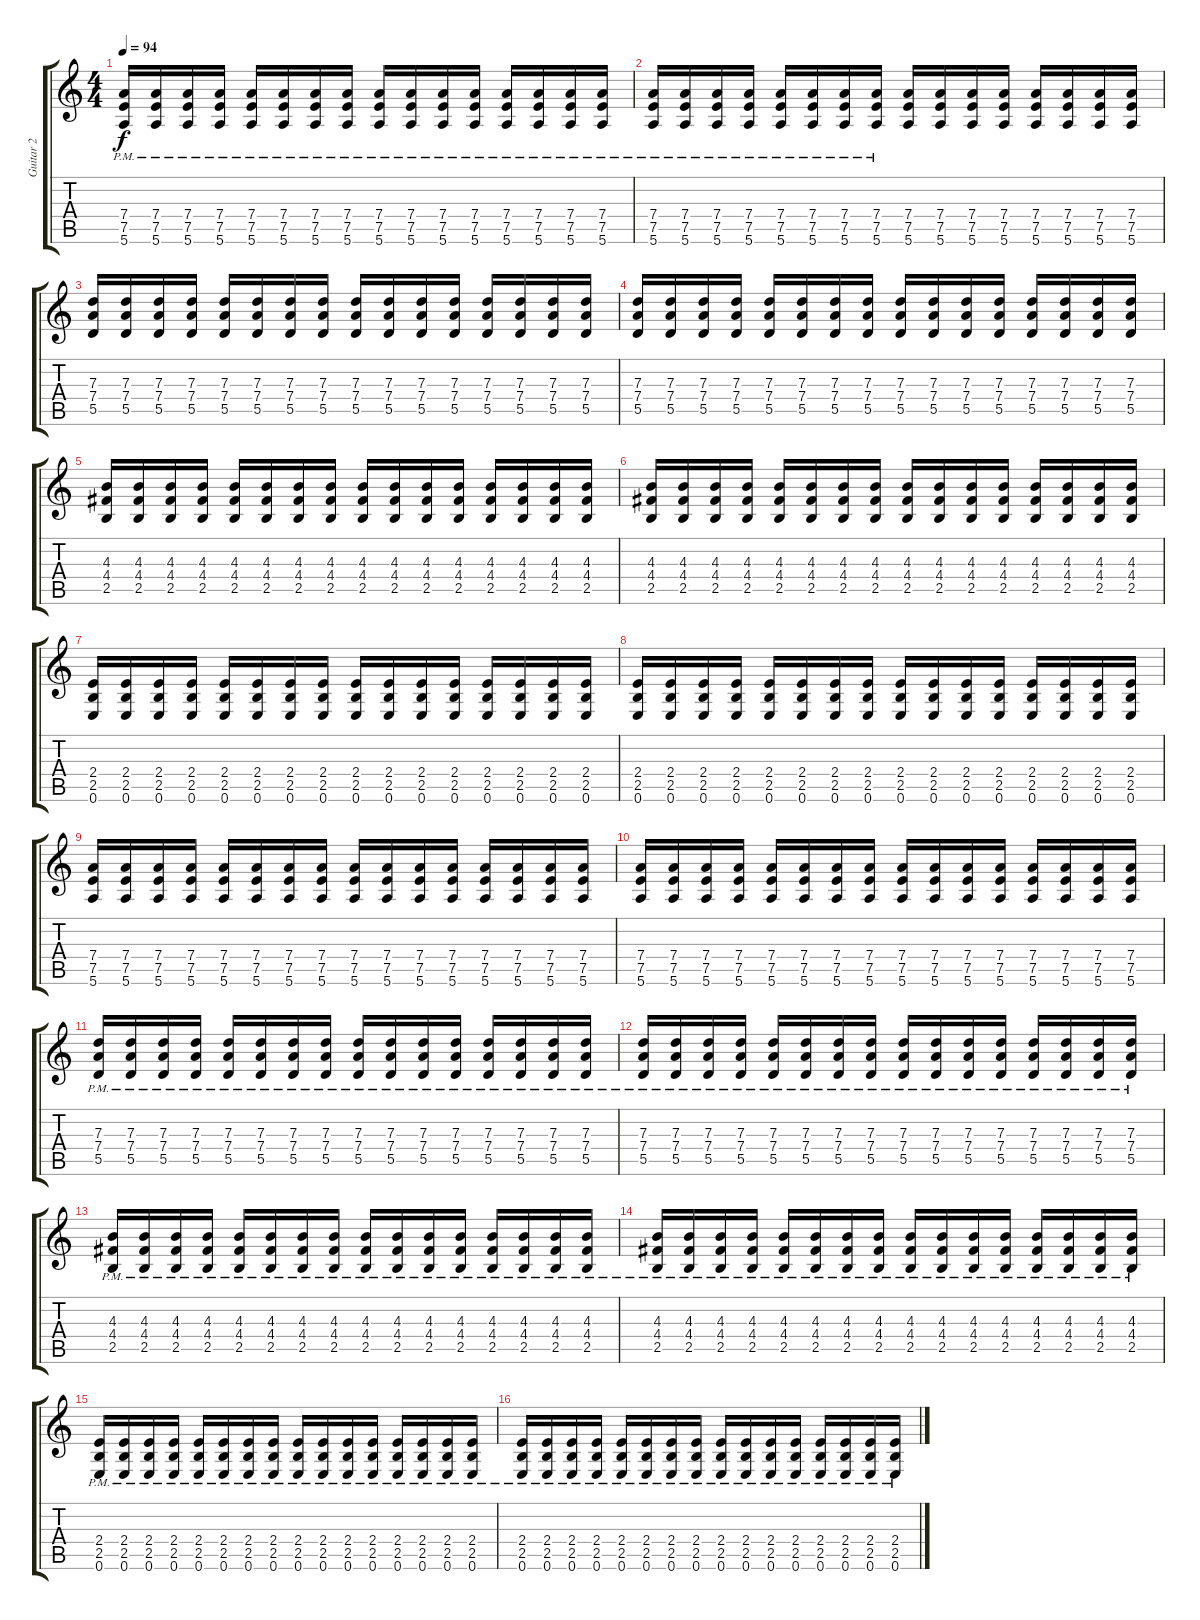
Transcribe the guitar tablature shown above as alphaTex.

\track ("Guitar 2" "Guitar 2") {instrument distortionguitar}
\staff {score tabs}
\tuning (E4 B3 G3 D3 A2 E2) {hide}
\ts (4 4)
\tempo 94
\clef g2
\ks c
(7.4{pm} 7.5{pm} 5.6{pm}).16{dy f} (7.4{pm} 7.5{pm} 5.6{pm}).16 (7.4{pm} 7.5{pm} 5.6{pm}).16 (7.4{pm} 7.5{pm} 5.6{pm}).16 (7.4{pm} 7.5{pm} 5.6{pm}).16 (7.4{pm} 7.5{pm} 5.6{pm}).16 (7.4{pm} 7.5{pm} 5.6{pm}).16 (7.4{pm} 7.5{pm} 5.6{pm}).16 (7.4{pm} 7.5{pm} 5.6{pm}).16 (7.4{pm} 7.5{pm} 5.6{pm}).16 (7.4{pm} 7.5{pm} 5.6{pm}).16 (7.4{pm} 7.5{pm} 5.6{pm}).16 (7.4{pm} 7.5{pm} 5.6{pm}).16 (7.4{pm} 7.5{pm} 5.6{pm}).16 (7.4{pm} 7.5{pm} 5.6{pm}).16 (7.4{pm} 7.5{pm} 5.6{pm}).16 |
(7.4{pm} 7.5{pm} 5.6{pm}).16 (7.4{pm} 7.5{pm} 5.6{pm}).16 (7.4{pm} 7.5{pm} 5.6{pm}).16 (7.4{pm} 7.5{pm} 5.6{pm}).16 (7.4{pm} 7.5{pm} 5.6{pm}).16 (7.4{pm} 7.5{pm} 5.6{pm}).16 (7.4{pm} 7.5{pm} 5.6{pm}).16 (7.4{pm} 7.5{pm} 5.6{pm}).16 (7.4 7.5 5.6).16{volume 12} (7.4 7.5 5.6).16 (7.4 7.5 5.6).16 (7.4 7.5 5.6).16 (7.4 7.5 5.6).16 (7.4 7.5 5.6).16 (7.4 7.5 5.6).16 (7.4 7.5 5.6).16 |
(7.3 7.4 5.5).16{volume 12} (7.3 7.4 5.5).16 (7.3 7.4 5.5).16 (7.3 7.4 5.5).16 (7.3 7.4 5.5).16 (7.3 7.4 5.5).16 (7.3 7.4 5.5).16 (7.3 7.4 5.5).16 (7.3 7.4 5.5).16 (7.3 7.4 5.5).16 (7.3 7.4 5.5).16 (7.3 7.4 5.5).16 (7.3 7.4 5.5).16 (7.3 7.4 5.5).16 (7.3 7.4 5.5).16 (7.3 7.4 5.5).16 |
(7.3 7.4 5.5).16 (7.3 7.4 5.5).16 (7.3 7.4 5.5).16 (7.3 7.4 5.5).16 (7.3 7.4 5.5).16 (7.3 7.4 5.5).16 (7.3 7.4 5.5).16 (7.3 7.4 5.5).16 (7.3 7.4 5.5).16 (7.3 7.4 5.5).16 (7.3 7.4 5.5).16 (7.3 7.4 5.5).16 (7.3 7.4 5.5).16 (7.3 7.4 5.5).16 (7.3 7.4 5.5).16 (7.3 7.4 5.5).16 |
(4.3 4.4 2.5).16 (4.3 4.4 2.5).16 (4.3 4.4 2.5).16 (4.3 4.4 2.5).16 (4.3 4.4 2.5).16 (4.3 4.4 2.5).16 (4.3 4.4 2.5).16 (4.3 4.4 2.5).16 (4.3 4.4 2.5).16 (4.3 4.4 2.5).16 (4.3 4.4 2.5).16 (4.3 4.4 2.5).16 (4.3 4.4 2.5).16 (4.3 4.4 2.5).16 (4.3 4.4 2.5).16 (4.3 4.4 2.5).16 |
(4.3 4.4 2.5).16 (4.3 4.4 2.5).16 (4.3 4.4 2.5).16 (4.3 4.4 2.5).16 (4.3 4.4 2.5).16 (4.3 4.4 2.5).16 (4.3 4.4 2.5).16 (4.3 4.4 2.5).16 (4.3 4.4 2.5).16 (4.3 4.4 2.5).16 (4.3 4.4 2.5).16 (4.3 4.4 2.5).16 (4.3 4.4 2.5).16 (4.3 4.4 2.5).16 (4.3 4.4 2.5).16 (4.3 4.4 2.5).16 |
(2.4 2.5 0.6).16 (2.4 2.5 0.6).16 (2.4 2.5 0.6).16 (2.4 2.5 0.6).16 (2.4 2.5 0.6).16 (2.4 2.5 0.6).16 (2.4 2.5 0.6).16 (2.4 2.5 0.6).16 (2.4 2.5 0.6).16 (2.4 2.5 0.6).16 (2.4 2.5 0.6).16 (2.4 2.5 0.6).16 (2.4 2.5 0.6).16 (2.4 2.5 0.6).16 (2.4 2.5 0.6).16 (2.4 2.5 0.6).16 |
(2.4 2.5 0.6).16 (2.4 2.5 0.6).16 (2.4 2.5 0.6).16 (2.4 2.5 0.6).16 (2.4 2.5 0.6).16 (2.4 2.5 0.6).16 (2.4 2.5 0.6).16 (2.4 2.5 0.6).16 (2.4 2.5 0.6).16 (2.4 2.5 0.6).16 (2.4 2.5 0.6).16 (2.4 2.5 0.6).16 (2.4 2.5 0.6).16 (2.4 2.5 0.6).16 (2.4 2.5 0.6).16 (2.4 2.5 0.6).16 |
(7.4 7.5 5.6).16 (7.4 7.5 5.6).16 (7.4 7.5 5.6).16 (7.4 7.5 5.6).16 (7.4 7.5 5.6).16 (7.4 7.5 5.6).16 (7.4 7.5 5.6).16 (7.4 7.5 5.6).16 (7.4 7.5 5.6).16 (7.4 7.5 5.6).16 (7.4 7.5 5.6).16 (7.4 7.5 5.6).16 (7.4 7.5 5.6).16 (7.4 7.5 5.6).16 (7.4 7.5 5.6).16 (7.4 7.5 5.6).16 |
(7.4 7.5 5.6).16 (7.4 7.5 5.6).16 (7.4 7.5 5.6).16 (7.4 7.5 5.6).16 (7.4 7.5 5.6).16 (7.4 7.5 5.6).16 (7.4 7.5 5.6).16 (7.4 7.5 5.6).16 (7.4 7.5 5.6).16 (7.4 7.5 5.6).16 (7.4 7.5 5.6).16 (7.4 7.5 5.6).16 (7.4 7.5 5.6).16 (7.4 7.5 5.6).16 (7.4 7.5 5.6).16 (7.4 7.5 5.6).16 |
(7.3{pm} 7.4{pm} 5.5{pm}).16{volume 8} (7.3{pm} 7.4{pm} 5.5{pm}).16 (7.3{pm} 7.4{pm} 5.5{pm}).16 (7.3{pm} 7.4{pm} 5.5{pm}).16 (7.3{pm} 7.4{pm} 5.5{pm}).16 (7.3{pm} 7.4{pm} 5.5{pm}).16 (7.3{pm} 7.4{pm} 5.5{pm}).16 (7.3{pm} 7.4{pm} 5.5{pm}).16 (7.3{pm} 7.4{pm} 5.5{pm}).16 (7.3{pm} 7.4{pm} 5.5{pm}).16 (7.3{pm} 7.4{pm} 5.5{pm}).16 (7.3{pm} 7.4{pm} 5.5{pm}).16 (7.3{pm} 7.4{pm} 5.5{pm}).16 (7.3{pm} 7.4{pm} 5.5{pm}).16 (7.3{pm} 7.4{pm} 5.5{pm}).16 (7.3{pm} 7.4{pm} 5.5{pm}).16 |
(7.3{pm} 7.4{pm} 5.5{pm}).16 (7.3{pm} 7.4{pm} 5.5{pm}).16 (7.3{pm} 7.4{pm} 5.5{pm}).16 (7.3{pm} 7.4{pm} 5.5{pm}).16 (7.3{pm} 7.4{pm} 5.5{pm}).16 (7.3{pm} 7.4{pm} 5.5{pm}).16 (7.3{pm} 7.4{pm} 5.5{pm}).16 (7.3{pm} 7.4{pm} 5.5{pm}).16 (7.3{pm} 7.4{pm} 5.5{pm}).16 (7.3{pm} 7.4{pm} 5.5{pm}).16 (7.3{pm} 7.4{pm} 5.5{pm}).16 (7.3{pm} 7.4{pm} 5.5{pm}).16 (7.3{pm} 7.4{pm} 5.5{pm}).16 (7.3{pm} 7.4{pm} 5.5{pm}).16 (7.3{pm} 7.4{pm} 5.5{pm}).16 (7.3{pm} 7.4{pm} 5.5{pm}).16 |
(4.3{pm} 4.4{pm} 2.5{pm}).16 (4.3{pm} 4.4{pm} 2.5{pm}).16 (4.3{pm} 4.4{pm} 2.5{pm}).16 (4.3{pm} 4.4{pm} 2.5{pm}).16 (4.3{pm} 4.4{pm} 2.5{pm}).16 (4.3{pm} 4.4{pm} 2.5{pm}).16 (4.3{pm} 4.4{pm} 2.5{pm}).16 (4.3{pm} 4.4{pm} 2.5{pm}).16 (4.3{pm} 4.4{pm} 2.5{pm}).16 (4.3{pm} 4.4{pm} 2.5{pm}).16 (4.3{pm} 4.4{pm} 2.5{pm}).16 (4.3{pm} 4.4{pm} 2.5{pm}).16 (4.3{pm} 4.4{pm} 2.5{pm}).16 (4.3{pm} 4.4{pm} 2.5{pm}).16 (4.3{pm} 4.4{pm} 2.5{pm}).16 (4.3{pm} 4.4{pm} 2.5{pm}).16 |
(4.3{pm} 4.4{pm} 2.5{pm}).16 (4.3{pm} 4.4{pm} 2.5{pm}).16 (4.3{pm} 4.4{pm} 2.5{pm}).16 (4.3{pm} 4.4{pm} 2.5{pm}).16 (4.3{pm} 4.4{pm} 2.5{pm}).16 (4.3{pm} 4.4{pm} 2.5{pm}).16 (4.3{pm} 4.4{pm} 2.5{pm}).16 (4.3{pm} 4.4{pm} 2.5{pm}).16 (4.3{pm} 4.4{pm} 2.5{pm}).16 (4.3{pm} 4.4{pm} 2.5{pm}).16 (4.3{pm} 4.4{pm} 2.5{pm}).16 (4.3{pm} 4.4{pm} 2.5{pm}).16 (4.3{pm} 4.4{pm} 2.5{pm}).16 (4.3{pm} 4.4{pm} 2.5{pm}).16 (4.3{pm} 4.4{pm} 2.5{pm}).16 (4.3{pm} 4.4{pm} 2.5{pm}).16 |
(2.4{pm} 2.5{pm} 0.6{pm}).16 (2.4{pm} 2.5{pm} 0.6{pm}).16 (2.4{pm} 2.5{pm} 0.6{pm}).16 (2.4{pm} 2.5{pm} 0.6{pm}).16 (2.4{pm} 2.5{pm} 0.6{pm}).16 (2.4{pm} 2.5{pm} 0.6{pm}).16 (2.4{pm} 2.5{pm} 0.6{pm}).16 (2.4{pm} 2.5{pm} 0.6{pm}).16 (2.4{pm} 2.5{pm} 0.6{pm}).16 (2.4{pm} 2.5{pm} 0.6{pm}).16 (2.4{pm} 2.5{pm} 0.6{pm}).16 (2.4{pm} 2.5{pm} 0.6{pm}).16 (2.4{pm} 2.5{pm} 0.6{pm}).16 (2.4{pm} 2.5{pm} 0.6{pm}).16 (2.4{pm} 2.5{pm} 0.6{pm}).16 (2.4{pm} 2.5{pm} 0.6{pm}).16 |
(2.4{pm} 2.5{pm} 0.6{pm}).16 (2.4{pm} 2.5{pm} 0.6{pm}).16 (2.4{pm} 2.5{pm} 0.6{pm}).16 (2.4{pm} 2.5{pm} 0.6{pm}).16 (2.4{pm} 2.5{pm} 0.6{pm}).16 (2.4{pm} 2.5{pm} 0.6{pm}).16 (2.4{pm} 2.5{pm} 0.6{pm}).16 (2.4{pm} 2.5{pm} 0.6{pm}).16 (2.4{pm} 2.5{pm} 0.6{pm}).16 (2.4{pm} 2.5{pm} 0.6{pm}).16 (2.4{pm} 2.5{pm} 0.6{pm}).16 (2.4{pm} 2.5{pm} 0.6{pm}).16 (2.4{pm} 2.5{pm} 0.6{pm}).16 (2.4{pm} 2.5{pm} 0.6{pm}).16 (2.4{pm} 2.5{pm} 0.6{pm}).16 (2.4{pm} 2.5{pm} 0.6{pm}).16
